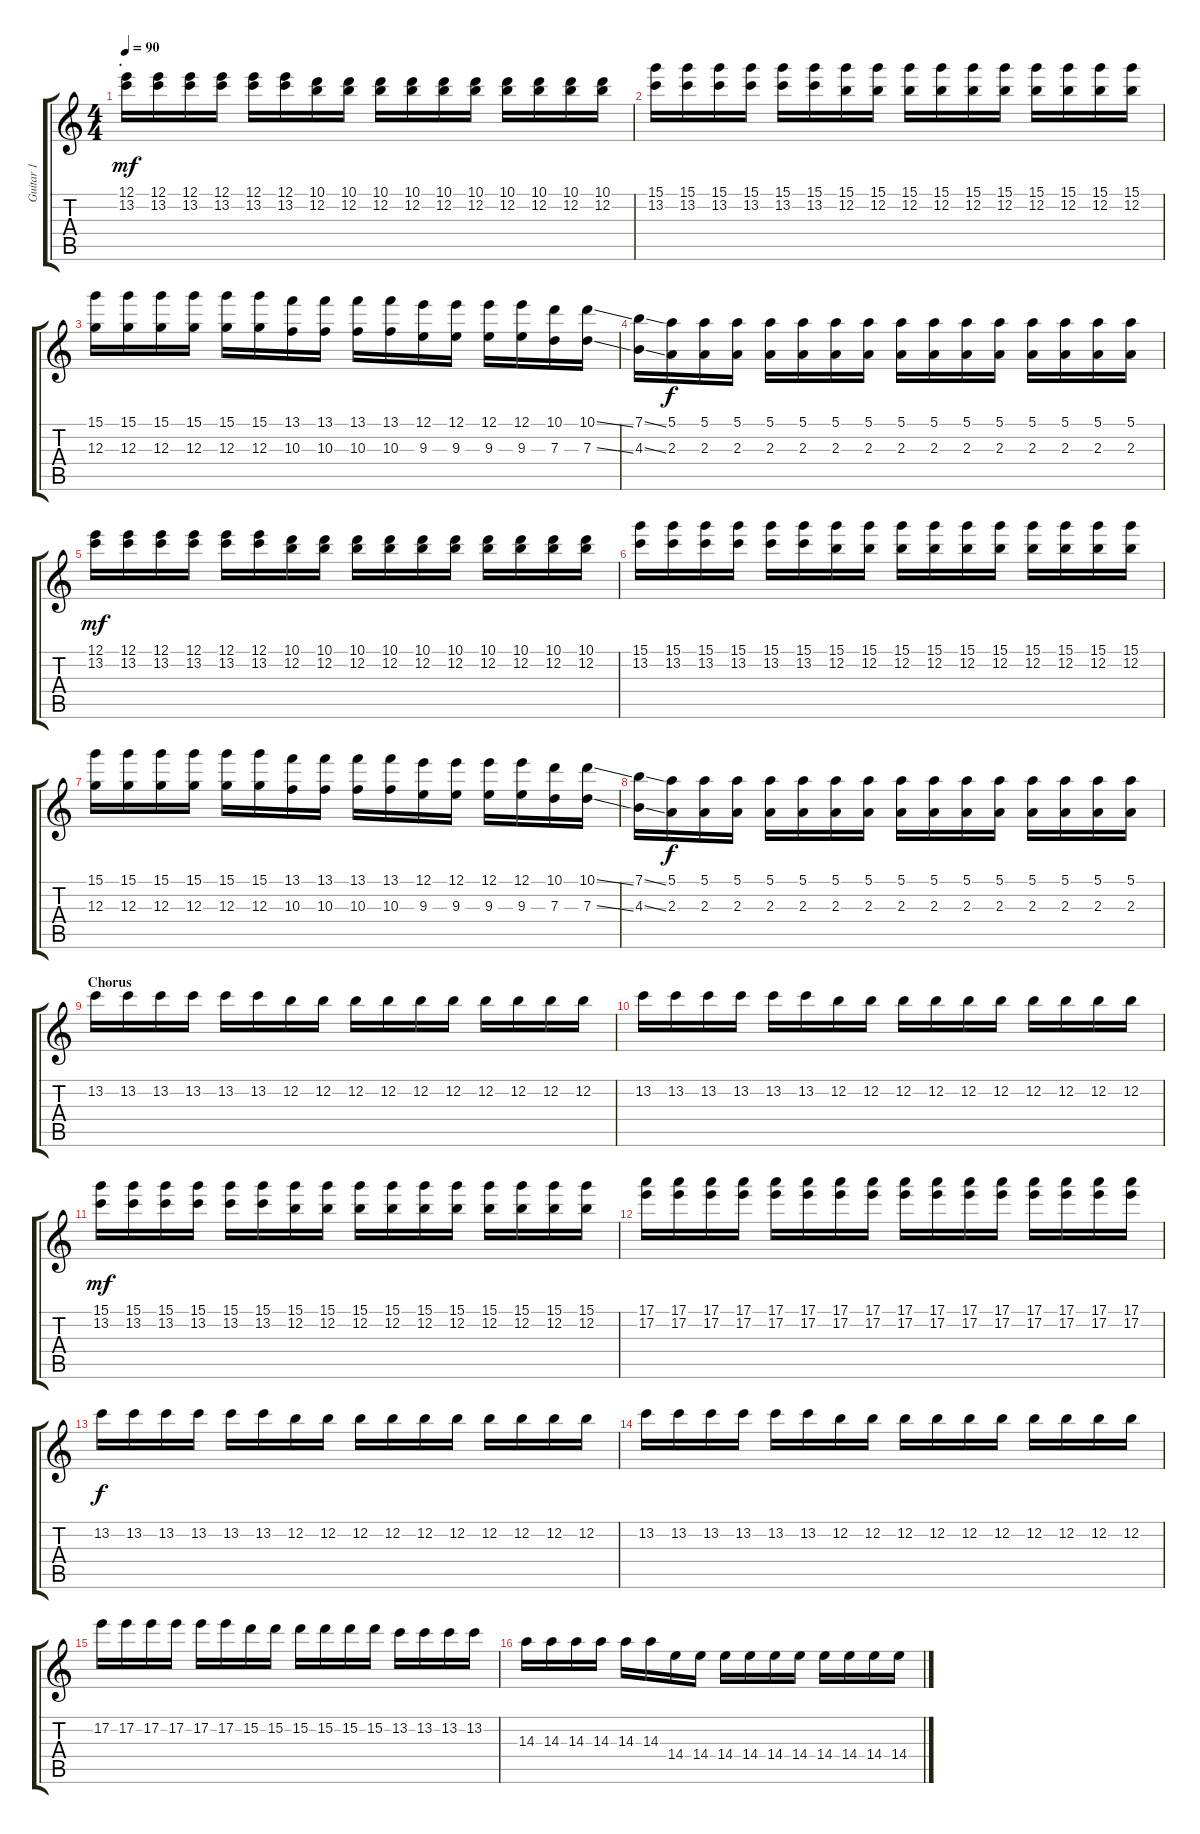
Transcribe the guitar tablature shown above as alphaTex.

\track ("Guitar 1" "Guitar 1") {instrument overdrivenguitar}
\staff {score tabs}
\tuning (E4 B3 G3 D3 A2 E2) {hide}
\ts (4 4)
\section ("" ".")
\tempo 90
\clef g2
\ks c
(12.1 13.2).16{dy mf volume 10 instrument overdrivenguitar} (12.1 13.2).16 (12.1 13.2).16 (12.1 13.2).16 (12.1 13.2).16 (12.1 13.2).16 (10.1 12.2).16 (10.1 12.2).16 (10.1 12.2).16 (10.1 12.2).16 (10.1 12.2).16 (10.1 12.2).16 (10.1 12.2).16 (10.1 12.2).16 (10.1 12.2).16 (10.1 12.2).16 |
(15.1 13.2).16 (15.1 13.2).16 (15.1 13.2).16 (15.1 13.2).16 (15.1 13.2).16 (15.1 13.2).16 (15.1 12.2).16 (15.1 12.2).16 (15.1 12.2).16 (15.1 12.2).16 (15.1 12.2).16 (15.1 12.2).16 (15.1 12.2).16 (15.1 12.2).16 (15.1 12.2).16 (15.1 12.2).16 |
(15.1 12.3).16 (15.1 12.3).16 (15.1 12.3).16 (15.1 12.3).16 (15.1 12.3).16 (15.1 12.3).16 (13.1 10.3).16 (13.1 10.3).16 (13.1 10.3).16 (13.1 10.3).16 (12.1 9.3).16 (12.1 9.3).16 (12.1 9.3).16 (12.1 9.3).16 (10.1 7.3).16 (10.1{ss} 7.3{ss}).16 |
(7.1{ss} 4.3{ss}).16 (5.1 2.3).16{dy f} (5.1 2.3).16 (5.1 2.3).16 (5.1 2.3).16 (5.1 2.3).16 (5.1 2.3).16 (5.1 2.3).16 (5.1 2.3).16 (5.1 2.3).16 (5.1 2.3).16 (5.1 2.3).16 (5.1 2.3).16 (5.1 2.3).16 (5.1 2.3).16 (5.1 2.3).16 |
(12.1 13.2).16{dy mf volume 10 instrument overdrivenguitar} (12.1 13.2).16 (12.1 13.2).16 (12.1 13.2).16 (12.1 13.2).16 (12.1 13.2).16 (10.1 12.2).16 (10.1 12.2).16 (10.1 12.2).16 (10.1 12.2).16 (10.1 12.2).16 (10.1 12.2).16 (10.1 12.2).16 (10.1 12.2).16 (10.1 12.2).16 (10.1 12.2).16 |
(15.1 13.2).16 (15.1 13.2).16 (15.1 13.2).16 (15.1 13.2).16 (15.1 13.2).16 (15.1 13.2).16 (15.1 12.2).16 (15.1 12.2).16 (15.1 12.2).16 (15.1 12.2).16 (15.1 12.2).16 (15.1 12.2).16 (15.1 12.2).16 (15.1 12.2).16 (15.1 12.2).16 (15.1 12.2).16 |
(15.1 12.3).16 (15.1 12.3).16 (15.1 12.3).16 (15.1 12.3).16 (15.1 12.3).16 (15.1 12.3).16 (13.1 10.3).16 (13.1 10.3).16 (13.1 10.3).16 (13.1 10.3).16 (12.1 9.3).16 (12.1 9.3).16 (12.1 9.3).16 (12.1 9.3).16 (10.1 7.3).16 (10.1{ss} 7.3{ss}).16 |
(7.1{ss} 4.3{ss}).16 (5.1 2.3).16{dy f} (5.1 2.3).16 (5.1 2.3).16 (5.1 2.3).16 (5.1 2.3).16 (5.1 2.3).16 (5.1 2.3).16 (5.1 2.3).16 (5.1 2.3).16 (5.1 2.3).16 (5.1 2.3).16 (5.1 2.3).16 (5.1 2.3).16 (5.1 2.3).16 (5.1 2.3).16 |
\section ("" "Chorus")
13.2.16{volume 10 instrument overdrivenguitar} 13.2.16 13.2.16 13.2.16 13.2.16 13.2.16 12.2.16 12.2.16 12.2.16 12.2.16 12.2.16 12.2.16 12.2.16 12.2.16 12.2.16 12.2.16 |
13.2.16 13.2.16 13.2.16 13.2.16 13.2.16 13.2.16 12.2.16 12.2.16 12.2.16 12.2.16 12.2.16 12.2.16 12.2.16 12.2.16 12.2.16 12.2.16 |
(15.1 13.2).16{dy mf} (15.1 13.2).16 (15.1 13.2).16 (15.1 13.2).16 (15.1 13.2).16 (15.1 13.2).16 (15.1 12.2).16 (15.1 12.2).16 (15.1 12.2).16 (15.1 12.2).16 (15.1 12.2).16 (15.1 12.2).16 (15.1 12.2).16 (15.1 12.2).16 (15.1 12.2).16 (15.1 12.2).16 |
(17.1 17.2).16 (17.1 17.2).16 (17.1 17.2).16 (17.1 17.2).16 (17.1 17.2).16 (17.1 17.2).16 (17.1 17.2).16 (17.1 17.2).16 (17.1 17.2).16 (17.1 17.2).16 (17.1 17.2).16 (17.1 17.2).16 (17.1 17.2).16 (17.1 17.2).16 (17.1 17.2).16 (17.1 17.2).16 |
13.2.16{dy f} 13.2.16 13.2.16 13.2.16 13.2.16 13.2.16 12.2.16 12.2.16 12.2.16 12.2.16 12.2.16 12.2.16 12.2.16 12.2.16 12.2.16 12.2.16 |
13.2.16 13.2.16 13.2.16 13.2.16 13.2.16 13.2.16 12.2.16 12.2.16 12.2.16 12.2.16 12.2.16 12.2.16 12.2.16 12.2.16 12.2.16 12.2.16 |
17.2.16 17.2.16 17.2.16 17.2.16 17.2.16 17.2.16 15.2.16 15.2.16 15.2.16 15.2.16 15.2.16 15.2.16 13.2.16 13.2.16 13.2.16 13.2.16 |
14.3.16 14.3.16 14.3.16 14.3.16 14.3.16 14.3.16 14.4.16 14.4.16 14.4.16 14.4.16 14.4.16 14.4.16 14.4.16 14.4.16 14.4.16 14.4.16
